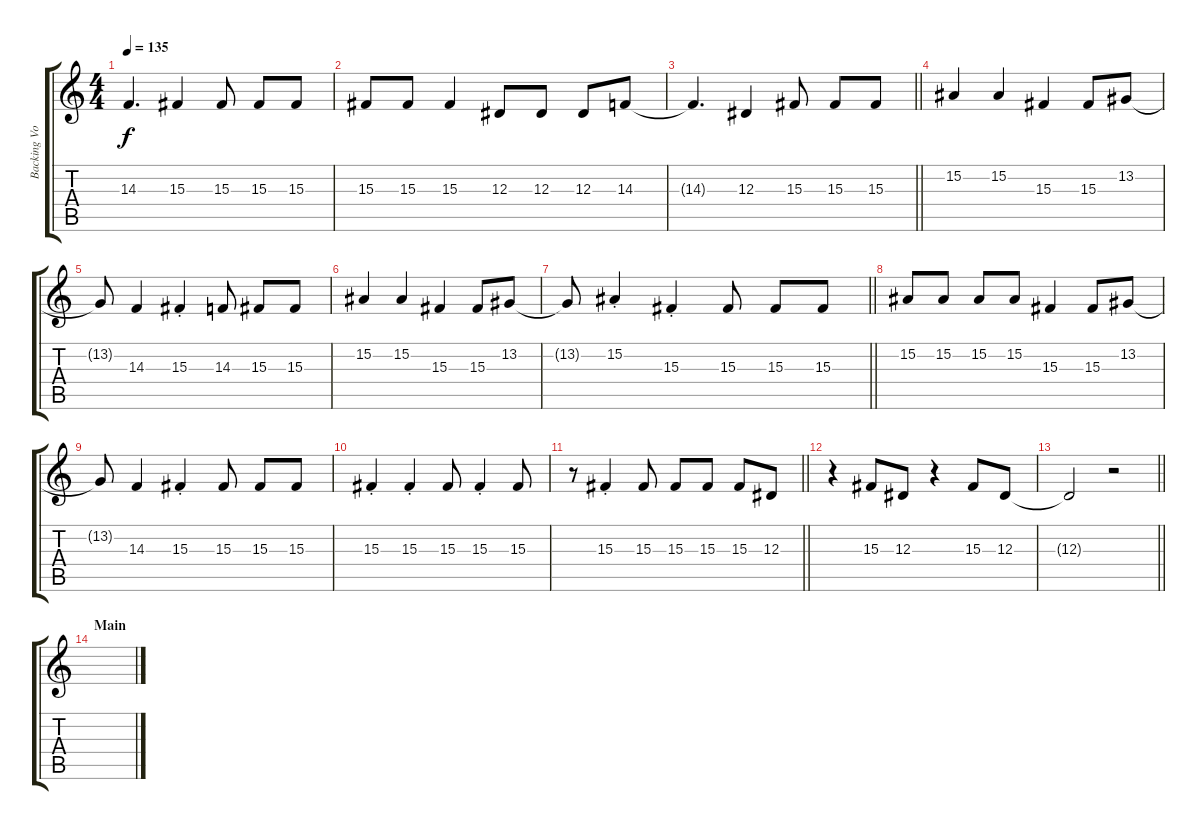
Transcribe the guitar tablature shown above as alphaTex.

\track ("Backing Vocals" "Backing Vo") {instrument choiraahs}
\staff {score tabs}
\tuning (C4 G3 Eb3 Bb2 F2 C2) {hide}
\ts (4 4)
\tempo 135
\clef g2
\ks c
14.3{t}.4{d dy f} 15.3.4 15.3.8 15.3.8 15.3.8 |
15.3.8 15.3.8 15.3.4 12.3.8 12.3.8 12.3.8 14.3.8 |
\barLineRight lightlight
14.3{t}.4{d} 12.3.4 15.3.8 15.3.8 15.3.8 |
\section ("" "")
15.2.4 15.2.4 15.3.4 15.3.8 13.2.8 |
13.2{t}.8 14.3.4 15.3{st}.4 14.3.8 15.3.8 15.3.8 |
15.2.4 15.2.4 15.3.4 15.3.8 13.2.8 |
\barLineRight lightlight
13.2{t}.8 15.2{st}.4 15.3{st}.4 15.3.8 15.3.8 15.3.8 |
\section ("" "")
15.2.8 15.2.8 15.2.8 15.2.8 15.3.4 15.3.8 13.2.8 |
13.2{t}.8 14.3.4 15.3{st}.4 15.3.8 15.3.8 15.3.8 |
15.3{st}.4 15.3{st}.4 15.3.8 15.3{st}.4 15.3.8 |
\barLineRight lightlight
r.8 15.3{st}.4 15.3.8 15.3.8 15.3.8 15.3.8 12.3.8 |
\section ("" "")
r.4 15.3.8 12.3.8 r.4 15.3.8 12.3.8 |
\barLineRight lightlight
12.3{t}.2 r.2 |
\section ("" "Main")
